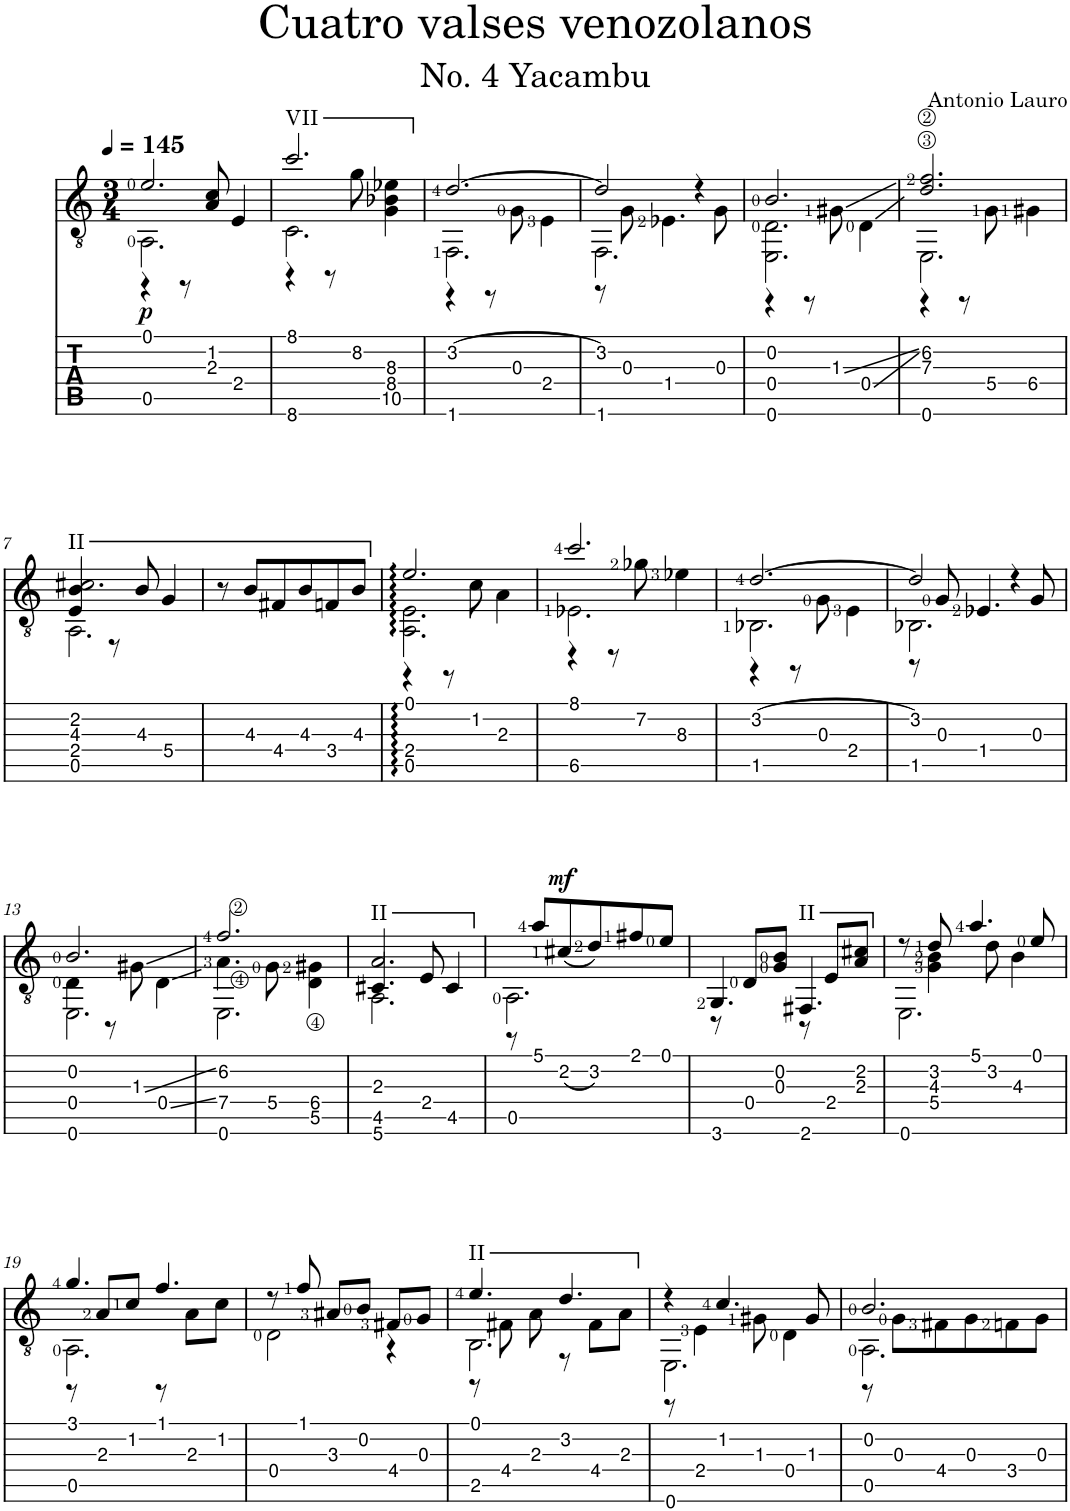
**kern	**kern	**dynam
*part1	*part1	*part1
*staff2	*staff1	*staff1/2
*I"Classical Guitar	*	*
*I'Guit.	*	*
*stria6	*	*
*	*clefGv2	*
*k[]	*k[]	*
*a:	*a:	*
*M3/4	*M3/4	*
*MM145	*MM145	*
=1	=1	=1
*^	*^	*
*	*^	*	*^	*
!	!	!	!	!	!	!LO:DY:b
2.e	2.AA	4r	2.e/	2.AA\	4r	p
.	.	8r	.	.	8r	.
.	.	8A 8c	.	.	8A/ 8c/	.
.	.	4E	.	.	4E/	.
=2	=2	=2	=2	=2	=2	=2
!	!	!	!LO:TX:a:t=VII	!	!	!
2.cc	2.C	4r	2.cc/	2.C\	4r	.
.	.	8r	.	.	8r	.
.	.	8g	.	.	8g\	.
.	.	4G 4B-X 4e-X	.	.	4G\ 4B-X\ 4e-X\	.
=3	=3	=3	=3	=3	=3	=3
[2.d	2.FF	4r	[2.d/	2.FF\	4r	.
.	.	8r	.	.	8r	.
.	.	8G	.	.	8G\	.
.	.	4E	.	.	4E\	.
=4	=4	=4	=4	=4	=4	=4
2d]	2.FF	8r	2d/]	2.FF\	8r	.
.	.	8G	.	.	8G\	.
.	.	4.E-X	.	.	4.E-X\	.
4r	.	.	4r	.	.	.
.	.	8G	.	.	8G\	.
=5	=5	=5	=5	=5	=5	=5
2.B	2.EE 2.D	4r	2.B/	2.EE\ 2.D\	4r	.
.	.	8r	.	.	8r	.
.	.	8G#X	.	.	8G#X\	.
.	.	4D	.	.	4D\	.
=6	=6	=6	=6	=6	=6	=6
2.d 2.f	2.EE	4r	2.d/ 2.f/	2.EE\	4r	.
.	.	8r	.	.	8r	.
.	.	8G	.	.	8G\	.
.	.	4G#X	.	.	4G#X\	.
!!LO:LB:g=z	!!	!!
=7	=7	=7	=7	=7	=7	=7
!	!	!	!LO:TX:a:t=II	!	!	!
2.c#X	2.AA	4E 4B	2.c#X/	2.AA\	4E/ 4B/	.
.	.	8r	.	.	8r	.
.	.	8B	.	.	8B/	.
.	.	4G	.	.	4G/	.
*v	*v	*v	*	*	*	*
*	*v	*v	*v	*
=8	=8	=8
8r	8r	.
8B	8B/L	.
8F#XL	8F#X/	.
8BJ	8B/	.
8FnL	8Fn/	.
8BJ	8B/J	.
=9	=9	=9
*^	*^	*
*	*^	*	*^	*
2.e	2.AA 2.E	4ryy	2.e/	2.AA\ 2.E\	4r	.
.	.	8r	.	.	8r	.
.	.	8c	.	.	8c\	.
.	.	4A	.	.	4A\	.
=10	=10	=10	=10	=10	=10	=10
2.cc	2.E-X	4r	2.cc/	2.E-X\	4r	.
.	.	8r	.	.	8r	.
.	.	8g-X	.	.	8g-X\	.
.	.	4e-X	.	.	4e-X\	.
=11	=11	=11	=11	=11	=11	=11
[2.d	2.BB-X	4r	[2.d/	2.BB-X\	4r	.
.	.	8r	.	.	8r	.
.	.	8G	.	.	8G\	.
.	.	4E	.	.	4E\	.
=12	=12	=12	=12	=12	=12	=12
2d]	2.BB-X	8r	2d/]	2.BB-X\	8r	.
.	.	8G	.	.	8G/	.
.	.	4.E-X	.	.	4.E-X/	.
4r	.	.	4r	.	.	.
.	.	8G	.	.	8G/	.
!!LO:LB:g=z	!!	!!
=13	=13	=13	=13	=13	=13	=13
2.B	2.EE	4D	2.B/	2.EE\	4D\	.
.	.	8r	.	.	8r	.
.	.	8G#X	.	.	8G#X\	.
.	.	4D	.	.	4D\	.
=14	=14	=14	=14	=14	=14	=14
2.f	2.EE	4.A	2.f/	2.EE\	4.A\	.
.	.	8G	.	.	8G\	.
.	.	4D 4G#X	.	.	4D\ 4G#X\	.
=15	=15	=15	=15	=15	=15	=15
!	!	!	!LO:TX:a:t=II	!	!	!
2.A	2.AA	4.C#X	2.A/	2.AA\	4.C#X/	.
.	.	8E	.	.	8E/	.
.	.	4C#	.	.	4C#/	.
*	*v	*v	*	*	*	*
*	*	*	*v	*v	*
=16	=16	=16	=16	=16
2.AA	8r	2.AA\	8r	.
.	8a	.	8a/L	.
!	!	!	!	!LO:DY:a
.	8c#XL	.	(<8c#X/	mf
.	8dJ	.	8d/)	.
.	8f#XL	.	8f#X/	.
.	8eJ	.	8e/J	.
=17	=17	=17	=17	=17
4.GG	8r	4.GG/	8r	.
.	8D	.	8D/L	.
.	8G 8B	.	8G/ 8B/J	.
!	!	!LO:TX:a:t=II	!	!
4.FF#X	8r	4.FF#X/	8r	.
.	8EL	.	8E/L	.
.	8A\ 8c#X\J	.	8A/ 8c#X/J	.
=18	=18	=18	=18	=18
*	*^	*	*^	*
8r	2.EE	8r	8r	2.EE\	8ryy	.
4G 4B	.	8d	4G\ 4B\	.	8d/	.
.	.	4.a	.	.	4.a/	.
8d	.	.	8d\	.	.	.
4B	.	.	4B\	.	.	.
.	.	8e	.	.	8e/	.
!!LO:LB:g=z	!!	!!
=19	=19	=19	=19	=19	=19	=19
4.g	2.AA	8r	4.g/	2.AA\	8r	.
.	.	8A	.	.	8A/L	.
.	.	8c	.	.	8c/J	.
4.f	.	8r	4.f/	.	8r	.
.	.	8AL	.	.	8A\L	.
.	.	8cJ	.	.	8c\J	.
*	*v	*v	*	*	*	*
*	*	*	*v	*v	*
=20	=20	=20	=20	=20
8r	2D	8r	2D\	.
8f	.	8f/	.	.
8A#XL	.	8A#X/L	.	.
8BJ	.	8B/J	.	.
8F#XL	4r	8F#X/L	4r	.
8GJ	.	8G/J	.	.
=21	=21	=21	=21	=21
*	*^	*	*^	*
!	!	!	!LO:TX:a:t=II	!	!	!
4.e	2.BB	8r	4.e/	2.BB\	8r	.
.	.	8F#X	.	.	8F#X\	.
.	.	8A	.	.	8A\	.
4.d	.	8r	4.d/	.	8r	.
.	.	8F#L	.	.	8F#\L	.
.	.	8AJ	.	.	8A\J	.
=22	=22	=22	=22	=22	=22	=22
4r	2.EE	8r	4r	2.EE\	8r	.
.	.	4E	.	.	4E\	.
4.c	.	.	4.c/	.	.	.
.	.	8G#X	.	.	8G#X\	.
.	.	4D	.	.	4D\	.
8G#	.	.	8G#/	.	.	.
=23	=23	=23	=23	=23	=23	=23
2.B	2.AA	8r	2.B/	2.AA\	8r	.
.	.	8G	.	.	8G\L	.
.	.	8F#XL	.	.	8F#X\	.
.	.	8GJ	.	.	8G\	.
.	.	8FnL	.	.	8Fn\	.
.	.	8GJ	.	.	8G\J	.
*v	*v	*v	*	*	*	*
*	*v	*v	*v	*
=	=	=
*-	*-	*-
